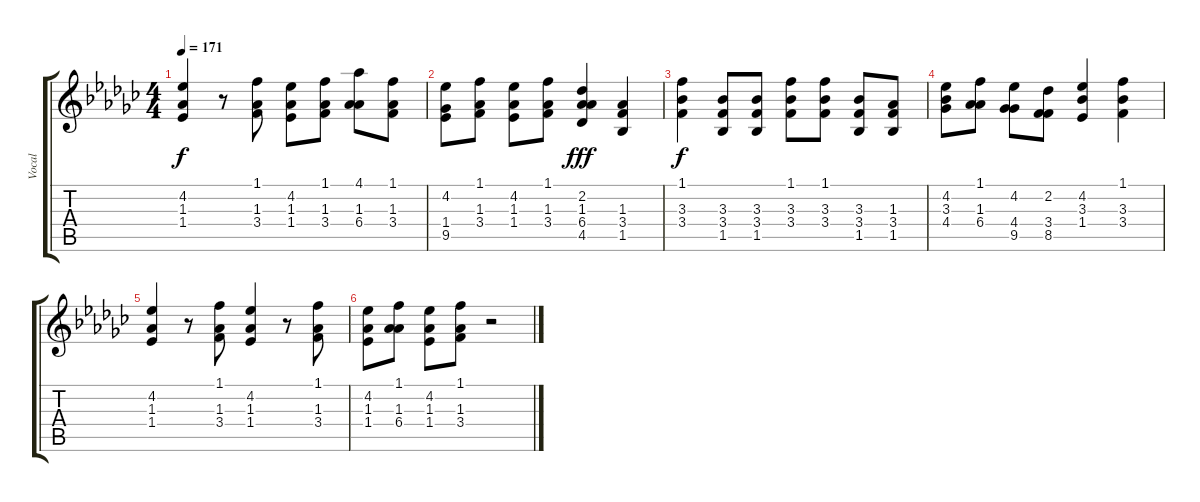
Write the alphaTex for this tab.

\track ("Vocal" "Vocal") {instrument distortionguitar}
\staff {score tabs}
\tuning (E4 B3 G3 D3 A2 E2) {hide}
\ts (4 4)
\tempo 171
\clef g2
\ks gb
(4.2 1.3 1.4).4{dy f} r.8 (1.1 1.3 3.4).8 (4.2 1.3 1.4).8 (1.1 1.3 3.4).8 (4.1 1.3 6.4).8 (1.1 1.3 3.4).8 |
(4.2 1.4 9.5).8 (1.1 1.3 3.4).8 (4.2 1.3 1.4).8 (1.1 1.3 3.4).8 (2.2 1.3 6.4 4.5).4{dy fff} (1.3 3.4 1.5).4 |
(1.1 3.3 3.4).4{dy f} (3.3 3.4 1.5).8 (3.3 3.4 1.5).8 (1.1 3.3 3.4).8 (1.1 3.3 3.4).8 (3.3 3.4 1.5).8 (1.3 3.4 1.5).8 |
(4.2 3.3 4.4).8 (1.1 1.3 6.4).8 (4.2 4.4 9.5).8 (2.2 3.4 8.5).8 (4.2 3.3 1.4).4 (1.1 3.3 3.4).4 |
(4.2 1.3 1.4).4 r.8 (1.1 1.3 3.4).8 (4.2 1.3 1.4).4 r.8 (1.1 1.3 3.4).8 |
(4.2 1.3 1.4).8 (1.1 1.3 6.4).8 (4.2 1.3 1.4).8 (1.1 1.3 3.4).8 r.2
